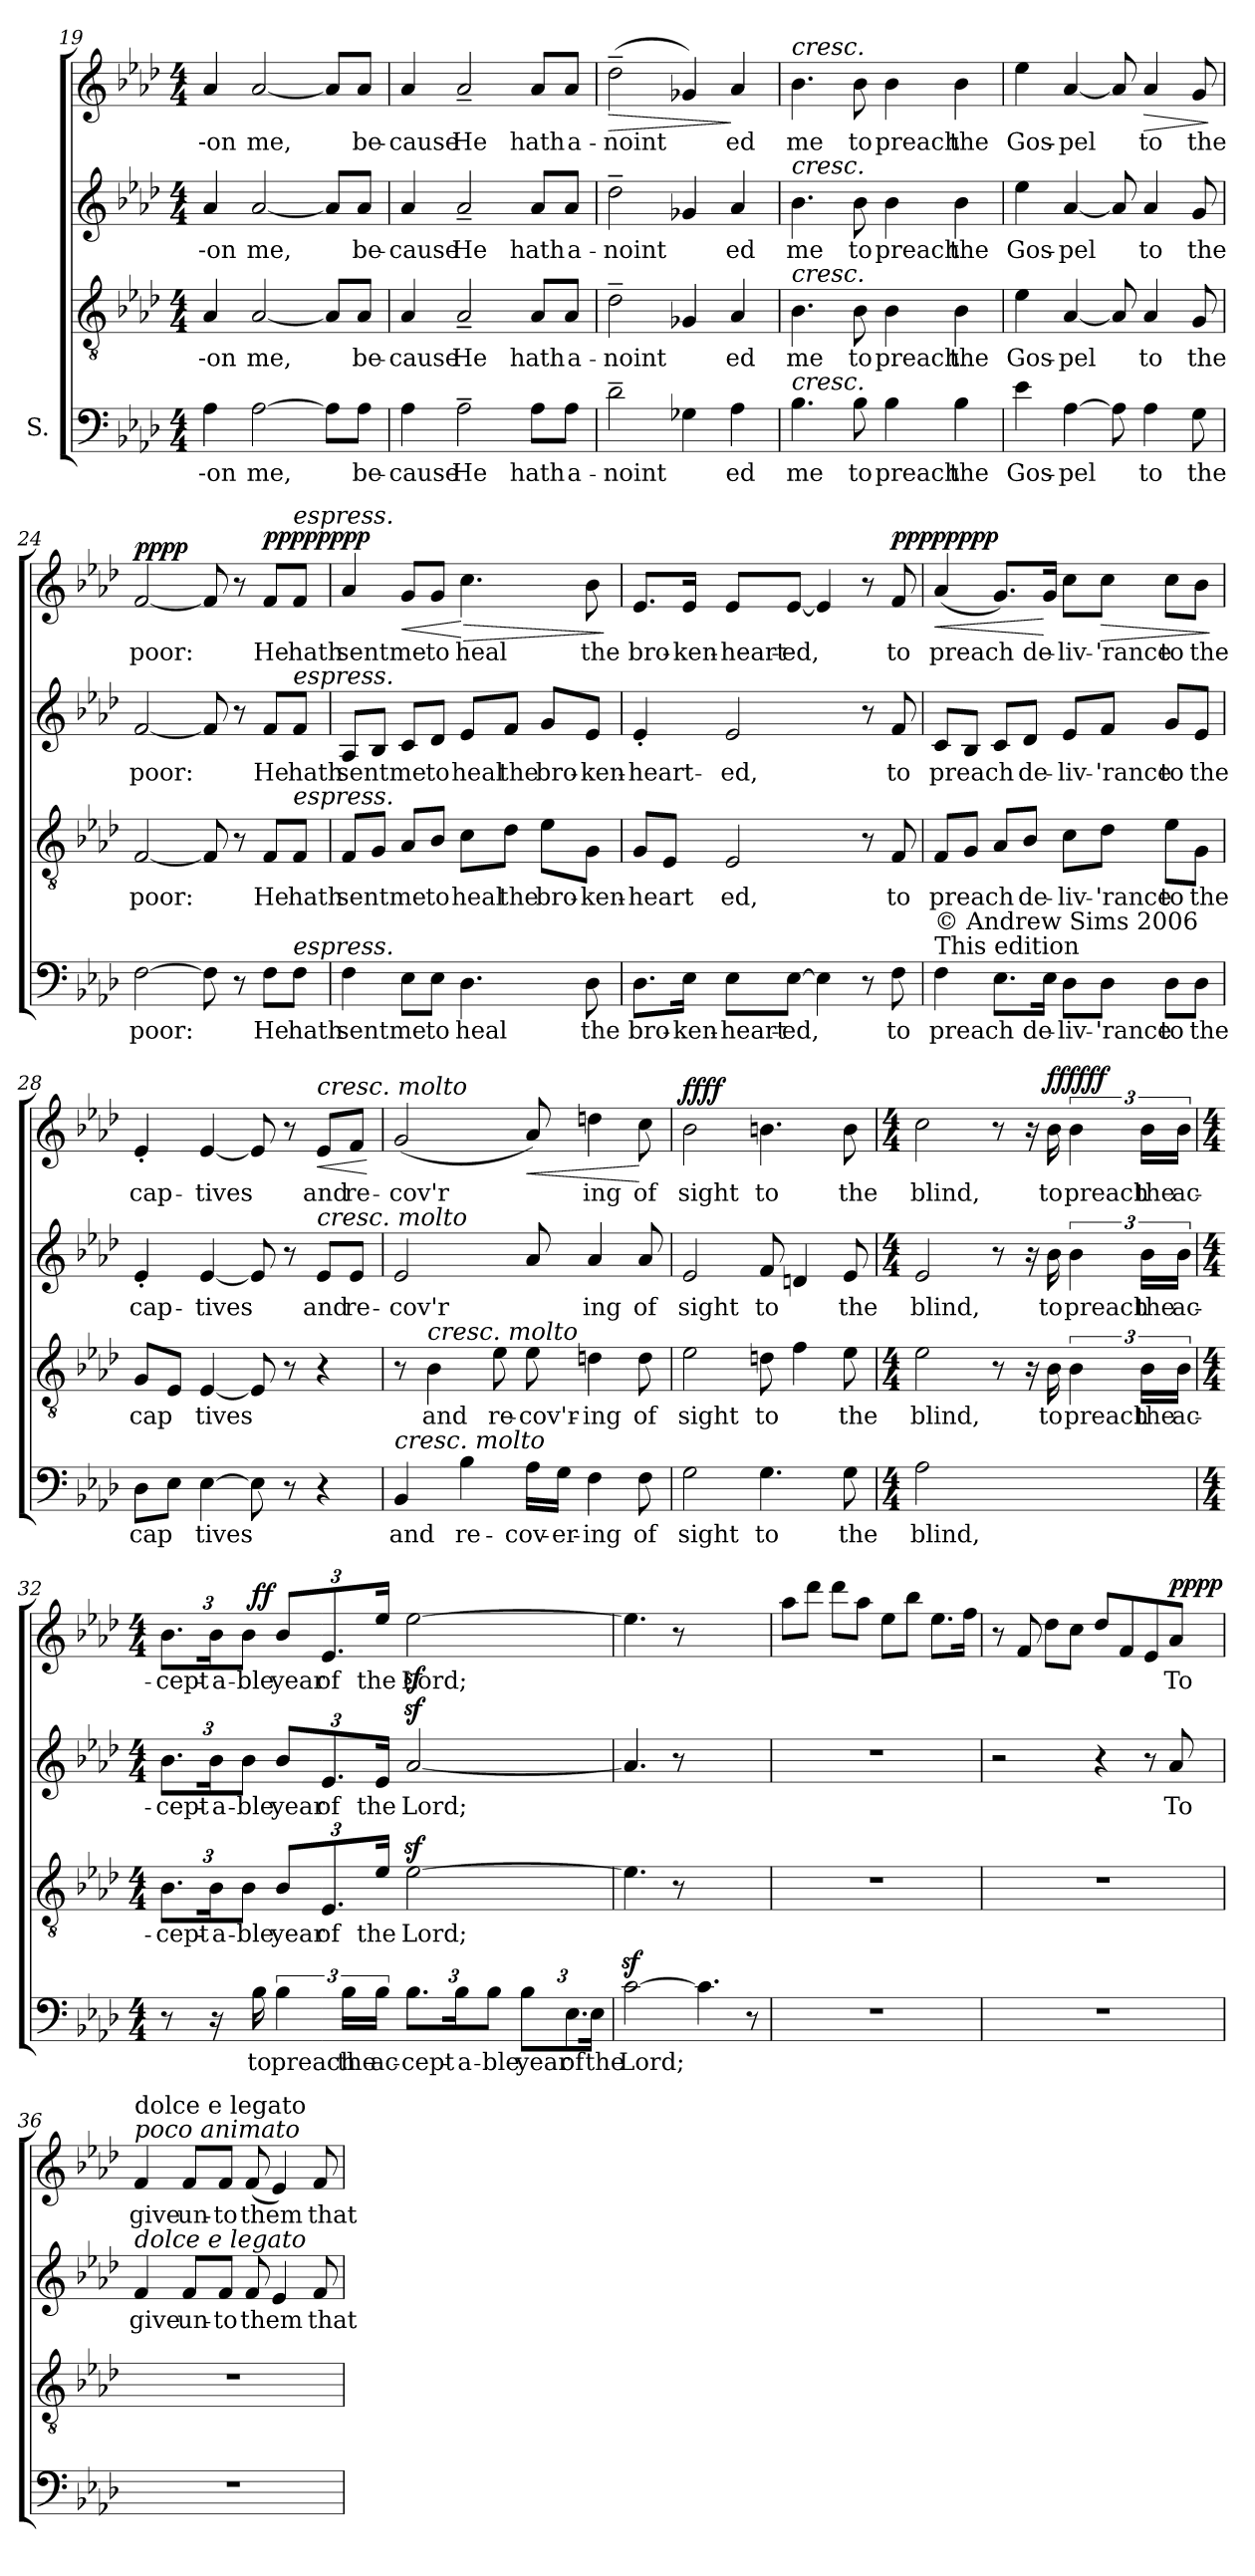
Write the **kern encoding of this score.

**kern	**text	**kern	**text	**kern	**text	**kern	**text	**dynam
*part1	*part1	*part1	*part1	*part1	*part1	*part1	*part1	*part1
*staff4	*staff4	*staff3	*staff3	*staff2	*staff2	*staff1	*staff1	*staff1/2/3/4
*I"S.	*	*	*	*	*	*	*	*
!!LO:LB:g=z
*clefF4	*	*clefGv2	*	*clefG2	*	*clefG2	*	*
*k[b-e-a-d-]	*	*k[b-e-a-d-]	*	*k[b-e-a-d-]	*	*k[b-e-a-d-]	*	*
*A-:	*	*A-:	*	*A-:	*	*A-:	*	*
*M4/4	*	*M4/4	*	*M4/4	*	*M4/4	*	*
=19	=19	=19	=19	=19	=19	=19	=19	=19
!	!LO:LY:b	!	!LO:LY:b	!	!LO:LY:b	!	!LO:LY:b	!
4A-\	--on	4A-/	--on	4a-/	--on	4a-/	--on	.
!	!LO:LY:b	!	!LO:LY:b	!	!LO:LY:b	!	!LO:LY:b	!
[2A-\	me,	[2A-/	me,	[2a-/	me,	[2a-/	me,	.
8A-\L]	.	8A-/L]	.	8a-/L]	.	8a-/L]	.	.
!	!LO:LY:b	!	!LO:LY:b	!	!LO:LY:b	!	!LO:LY:b	!
8A-\J	be-	8A-/J	be-	8a-/J	be-	8a-/J	be-	.
=20	=20	=20	=20	=20	=20	=20	=20	=20
!	!LO:LY:b	!	!LO:LY:b	!	!LO:LY:b	!	!LO:LY:b	!
4A-\	-cause	4A-/	-cause	4a-/	-cause	4a-/	-cause	.
!	!LO:LY:b	!	!LO:LY:b	!	!LO:LY:b	!	!LO:LY:b	!
2A-~\	He	2A-~/	He	2a-~/	He	2a-~/	He	.
!	!LO:LY:b	!	!LO:LY:b	!	!LO:LY:b	!	!LO:LY:b	!
8A-\L	hath	8A-/L	hath	8a-/L	hath	8a-/L	hath	.
!	!LO:LY:b	!	!LO:LY:b	!	!LO:LY:b	!	!LO:LY:b	!
8A-\J	a-	8A-/J	a-	8a-/J	a-	8a-/J	a-	.
=21	=21	=21	=21	=21	=21	=21	=21	=21
!	!LO:LY:b	!	!LO:LY:b	!	!LO:LY:b	!	!LO:LY:b	!LO:HP:b
2d-~\	noint	2d-~\	noint	2dd-~\	noint	(>2dd-~\	-noint	>
4G-X\	.	4G-X/	.	4g-X/	.	4g-X/)	.	.
!	!LO:LY:b	!	!LO:LY:b	!	!LO:LY:b	!	!LO:LY:b	!
4A-\	ed	4A-/	ed	4a-/	ed	4a-/	ed	]
=22	=22	=22	=22	=22	=22	=22	=22	=22
!	!	!	!	!	!	!LO:TX:a:i:t=cresc.	!	!
!	!	!	!	!LO:TX:a:i:t=cresc.	!	!	!	!
!	!	!LO:TX:a:i:t=cresc.	!	!	!	!	!	!
!LO:TX:a:i:t=cresc.	!	!	!	!	!	!	!	!
!	!LO:LY:b	!	!LO:LY:b	!	!LO:LY:b	!	!LO:LY:b	!
4.B-\	me	4.B-\	me	4.b-\	me	4.b-\	me	.
!	!LO:LY:b	!	!LO:LY:b	!	!LO:LY:b	!	!LO:LY:b	!
8B-\	to	8B-\	to	8b-\	to	8b-\	to	.
!	!LO:LY:b	!	!LO:LY:b	!	!LO:LY:b	!	!LO:LY:b	!
4B-\	preach	4B-\	preach	4b-\	preach	4b-\	preach	.
!	!LO:LY:b	!	!LO:LY:b	!	!LO:LY:b	!	!LO:LY:b	!
4B-\	the	4B-\	the	4b-\	the	4b-\	the	.
=23	=23	=23	=23	=23	=23	=23	=23	=23
!	!LO:LY:b	!	!LO:LY:b	!	!LO:LY:b	!	!LO:LY:b	!
4e-\	Gos-	4e-\	Gos-	4ee-\	Gos-	4ee-\	Gos-	.
!	!LO:LY:b	!	!LO:LY:b	!	!LO:LY:b	!	!LO:LY:b	!
[4A-\	-pel	[4A-/	-pel	[4a-/	-pel	[4a-/	-pel	.
8A-\]	.	8A-/]	.	8a-/]	.	8a-/]	.	.
!	!LO:LY:b	!	!LO:LY:b	!	!LO:LY:b	!	!LO:LY:b	!LO:HP:b
4A-\	to	4A-/	to	4a-/	to	4a-/	to	>
!	!LO:LY:b	!	!LO:LY:b	!	!LO:LY:b	!	!LO:LY:b	!
8G\	the	8G/	the	8g/	the	8g/	the	.
.	.	.	.	.	.	.	.	]
!!LO:PB:g=z
=24	=24	=24	=24	=24	=24	=24	=24	=24
!	!LO:LY:b	!	!LO:LY:b	!	!LO:LY:b	!	!LO:LY:b	!LO:DY:b=4
!	!	!	!	!	!	!	!	!LO:DY:n=1:b=3
!	!	!	!	!	!	!	!	!LO:DY:n=2:b=2
!	!	!	!	!	!	!	!	!LO:DY:n=3:b
[2F\	poor:	[2F/	poor:	[2f/	poor:	[2f/	poor:	p p p p
8F\]	.	8F/]	.	8f/]	.	8f/]	.	.
8r	.	8r	.	8r	.	8r	.	.
!	!LO:LY:b	!	!LO:LY:b	!	!LO:LY:b	!	!LO:LY:b	!LO:DY:n=4:b=4
!	!	!	!	!	!	!	!	!LO:DY:n=5:b=3
!	!	!	!	!	!	!	!	!LO:DY:n=6:b=2
!	!	!	!	!	!	!	!	!LO:DY:n=7:b
8F\L	He	8F/L	He	8f/L	He	8f/L	He	pp pp pp pp
!	!	!	!	!	!	!LO:TX:a:i:t=espress.	!	!
!	!	!	!	!LO:TX:a:i:t=espress.	!	!	!	!
!	!	!LO:TX:a:i:t=espress.	!	!	!	!	!	!
!LO:TX:a:i:t=espress.	!	!	!	!	!	!	!	!
!	!LO:LY:b	!	!LO:LY:b	!	!LO:LY:b	!	!LO:LY:b	!
8F\J	hath	8F/J	hath	8f/J	hath	8f/J	hath	.
=25	=25	=25	=25	=25	=25	=25	=25	=25
!	!LO:LY:b	!	!LO:LY:b	!	!LO:LY:b	!	!LO:LY:b	!
4F\	-sent	8F/L	-sent	8A-/L	sent	4a-/	sent	.
.	.	8G/J	.	8B-/J	.	.	.	.
!	!LO:LY:b	!	!LO:LY:b	!	!LO:LY:b	!	!LO:LY:b	!LO:HP:b
8E-\L	me	8A-/L	me	8c/L	me	8g/L	me	<
!	!LO:LY:b	!	!LO:LY:b	!	!LO:LY:b	!	!LO:LY:b	!
8E-\J	to	8B-/J	to	8d-/J	to	8g/J	to	.
!	!LO:LY:b	!	!LO:LY:b	!	!LO:LY:b	!	!LO:LY:b	!LO:HP:n=1:b
4.D-\	heal	8c\L	heal	8e-/L	heal	4.cc\	heal	[ >
!	!	!	!LO:LY:b	!	!LO:LY:b	!	!	!
.	.	8d-\J	the	8f/J	the	.	.	.
!	!	!	!LO:LY:b	!	!LO:LY:b	!	!	!
.	.	8e-\L	bro-	8g/L	bro-	.	.	.
!	!LO:LY:b	!	!LO:LY:b	!	!LO:LY:b	!	!LO:LY:b	!
8D-\	the	8G\J	-ken-	8e-/J	-ken-	8b-\	the	.
.	.	.	.	.	.	.	.	]
=26	=26	=26	=26	=26	=26	=26	=26	=26
!	!LO:LY:b	!	!LO:LY:b	!	!LO:LY:b	!	!LO:LY:b	!
8.D-\L	bro-	8G/L	heart	4e-'/	heart-	8.e-/L	bro-	.
.	.	8E-/J	.	.	.	.	.	.
!	!LO:LY:b	!	!	!	!	!	!LO:LY:b	!
16E-\Jk	-ken-	.	.	.	.	16e-/Jk	-ken-	.
!	!LO:LY:b	!	!LO:LY:b	!	!LO:LY:b	!	!LO:LY:b	!
8E-\L	-heart-	2E-/	ed,	2e-/	-ed,	8e-/L	-heart-	.
!	!LO:LY:b	!	!	!	!	!	!LO:LY:b	!
[8E-\J	-ed,	.	.	.	.	[8e-/J	-ed,	.
4E-\]	.	.	.	.	.	4e-/]	.	.
8r	.	8r	.	8r	.	8r	.	.
!	!LO:LY:b	!	!LO:LY:b	!	!LO:LY:b	!	!LO:LY:b	!LO:DY:b=4
!	!	!	!	!	!	!	!	!LO:DY:n=1:b=3
!	!	!	!	!	!	!	!	!LO:DY:n=2:b=2
!	!	!	!	!	!	!	!	!LO:DY:n=3:b
8F\	to	8F/	to	8f/	to	8f/	to	pp pp pp pp
!!LO:LB:g=z
=27	=27	=27	=27	=27	=27	=27	=27	=27
!LO:TX:a:t=This edition	!	!	!	!	!	!	!	!
!LO:TX:a:t=© Andrew Sims 2006	!	!	!	!	!	!	!	!
!	!LO:LY:b	!	!LO:LY:b	!	!LO:LY:b	!	!LO:LY:b	!LO:HP:b
4F\	preach	8F/L	preach	8c/L	preach	(<4a-/	preach	<
.	.	8G/J	.	8B-/J	.	.	.	.
8.E-\L	.	8A-/L	.	8c/L	.	8.g/L)	.	.
!	!	!	!LO:LY:b	!	!LO:LY:b	!	!	!
.	.	8B-/J	de-	8d-/J	de-	.	.	.
!	!LO:LY:b	!	!	!	!	!	!LO:LY:b	!
16E-\Jk	de-	.	.	.	.	16g/Jk	de-	[
!	!LO:LY:b	!	!LO:LY:b	!	!LO:LY:b	!	!LO:LY:b	!
8D-\L	-liv-	8c\L	-liv-	8e-/L	-liv-	8cc\L	-liv-	.
!	!LO:LY:b	!	!LO:LY:b	!	!LO:LY:b	!	!LO:LY:b	!LO:HP:b
8D-\J	-'rance	8d-\J	-'rance	8f/J	-'rance	8cc\J	-'rance	>
!	!LO:LY:b	!	!LO:LY:b	!	!LO:LY:b	!	!LO:LY:b	!
8D-\L	to	8e-\L	to	8g/L	to	8cc\L	to	.
!	!LO:LY:b	!	!LO:LY:b	!	!LO:LY:b	!	!LO:LY:b	!
8D-\J	the	8G\J	the	8e-/J	the	8b-\J	the	.
.	.	.	.	.	.	.	.	]
=28	=28	=28	=28	=28	=28	=28	=28	=28
!	!LO:LY:b	!	!LO:LY:b	!	!LO:LY:b	!	!LO:LY:b	!
8D-\L	cap	8G/L	-cap	4e-'/	-cap-	4e-'/	cap-	.
8E-\J	.	8E-/J	.	.	.	.	.	.
!	!LO:LY:b	!	!LO:LY:b	!	!LO:LY:b	!	!LO:LY:b	!
[4E-\	tives	[4E-/	tives	[4e-/	-tives	[4e-/	-tives	.
8E-\]	.	8E-/]	.	8e-/]	.	8e-/]	.	.
8r	.	8r	.	8r	.	8r	.	.
!	!	!	!	!	!	!LO:TX:a:i:t=cresc. molto	!	!
!	!	!	!	!LO:TX:a:i:t=cresc. molto	!	!	!	!
!	!	!	!	!	!LO:LY:b	!	!LO:LY:b	!LO:HP:b
4r	.	4r	.	8e-/L	and	8e-/L	and	<
!	!	!	!	!	!LO:LY:b	!	!LO:LY:b	!
.	.	.	.	8e-/J	re-	8f/J	re-	.
.	.	.	.	.	.	.	.	[
=29	=29	=29	=29	=29	=29	=29	=29	=29
!LO:TX:a:i:t=cresc. molto	!	!	!	!	!	!	!	!
!	!LO:LY:b	!	!	!	!LO:LY:b	!	!LO:LY:b	!
4BB-/	and	8r	.	2e-/	cov'r	(<2g/	cov'r	.
!	!	!LO:TX:a:i:t=cresc. molto	!	!	!	!	!	!
!	!	!	!LO:LY:b	!	!	!	!	!
.	.	4B-\	and	.	.	.	.	.
!	!LO:LY:b	!	!	!	!	!	!	!
4B-\	re-	.	.	.	.	.	.	.
!	!	!	!LO:LY:b	!	!	!	!	!
.	.	8e-\	re-	.	.	.	.	.
!	!LO:LY:b	!	!LO:LY:b	!	!	!	!	!LO:HP:b
16A-\LL	-cov-	8e-\	-cov'r-	8a-/	.	8a-/)	.	<
!	!LO:LY:b	!	!	!	!	!	!	!
16G\JJ	-er-	.	.	.	.	.	.	.
!	!LO:LY:b	!	!LO:LY:b	!	!LO:LY:b	!	!LO:LY:b	!
4F\	-ing	4dn\	-ing	4a-/	ing	4ddn\	ing	.
!	!LO:LY:b	!	!LO:LY:b	!	!LO:LY:b	!	!LO:LY:b	!
8F\	of	8d\	of	8a-/	of	8cc\	of	[
!!LO:PB:g=z
=30	=30	=30	=30	=30	=30	=30	=30	=30
!	!LO:LY:b	!	!LO:LY:b	!	!LO:LY:b	!	!LO:LY:b	!LO:DY:b=4
!	!	!	!	!	!	!	!	!LO:DY:n=1:b=3
!	!	!	!	!	!	!	!	!LO:DY:n=2:b=2
!	!	!	!	!	!	!	!	!LO:DY:n=3:b
2G\	sight	2e-\	sight	2e-/	sight	2b-\	sight	f f f f
!	!LO:LY:b	!	!LO:LY:b	!	!LO:LY:b	!	!LO:LY:b	!
4.G\	to	8dn\	to	8f/	to	4.bn\	to	.
.	.	4f\	.	4dn/	.	.	.	.
!	!LO:LY:b	!	!LO:LY:b	!	!LO:LY:b	!	!LO:LY:b	!
8G\	the	8e-\	the	8e-/	the	8b\	the	.
=31	=31	=31	=31	=31	=31	=31	=31	=31
*M4/4	*	*M4/4	*	*M4/4	*	*M4/4	*	*
!	!LO:LY:b	!	!LO:LY:b	!	!LO:LY:b	!	!LO:LY:b	!
2A-\	-blind,	2e-\	-blind,	2e-/	-blind,	2cc\	blind,	.
2ryy	.	8r	.	8r	.	8r	.	.
.	.	16r	.	16r	.	16r	.	.
!	!	!	!LO:LY:b	!	!LO:LY:b	!	!LO:LY:b	!LO:DY:b=3
!	!	!	!	!	!	!	!	!LO:DY:n=1:b=2
!	!	!	!	!	!	!	!	!LO:DY:n=2:b
.	.	16B-\	to	16b-\	to	16b-\	to	ff ff ff
!	!	!	!LO:LY:b	!	!LO:LY:b	!	!LO:LY:b	!
.	.	6B-\	preach	6b-\	preach	6b-\	preach	.
!	!	!	!LO:LY:b	!	!LO:LY:b	!	!LO:LY:b	!
.	.	24B-\LL	the	24b-\LL	the	24b-\LL	the	.
!	!	!	!LO:LY:b	!	!LO:LY:b	!	!LO:LY:b	!
.	.	24B-\JJ	ac-	24b-\JJ	ac-	24b-\JJ	ac-	.
=32	=32	=32	=32	=32	=32	=32	=32	=32
*M4/4	*	*M4/4	*	*M4/4	*	*M4/4	*	*
*	*	*Xbrackettup	*	*	*	*	*	*
!	!	!	!LO:LY:b	!	!	!	!	!
*	*	*	*	*Xbrackettup	*	*	*	*
!	!	!	!	!	!LO:LY:b	!	!	!
*	*	*	*	*	*	*Xbrackettup	*	*
!	!	!	!	!	!	!	!LO:LY:b	!
8r	.	12.B-\L	cept-	12.b-\L	cept-	12.b-\L	cept-	.
!	!	!	!LO:LY:b	!	!LO:LY:b	!	!LO:LY:b	!
16r	.	24B-\K	-a-	24b-\K	-a-	24b-\K	-a-	.
!	!	!	!LO:LY:b	!	!LO:LY:b	!	!LO:LY:b	!
.	.	12B-\J	-ble	12b-\J	-ble	12b-\J	-ble	.
!	!LO:LY:b	!	!	!	!	!	!	!LO:DY:b=4
16B-\	to	.	.	.	.	.	.	ff
!	!LO:LY:b	!	!LO:LY:b	!	!LO:LY:b	!	!LO:LY:b	!
6B-\	preach	12B-/L	year	12b-/L	year	12b-/L	year	.
!	!	!	!LO:LY:b	!	!LO:LY:b	!	!LO:LY:b	!
.	.	12.E-/	of	12.e-/	of	12.e-/	of	.
!	!LO:LY:b	!	!	!	!	!	!	!
24B-\LL	the	.	.	.	.	.	.	.
!	!LO:LY:b	!	!LO:LY:b	!	!LO:LY:b	!	!LO:LY:b	!
24B-\JJ	ac-	24e-/Jk	the	24e-/Jk	the	24ee-/Jk	the	.
*Xbrackettup	*	*	*	*	*	*	*	*
!	!LO:LY:b	!	!LO:LY:b	!	!LO:LY:b	!	!LO:LY:b	!
12.B-\L	-cept-	[2e-z<\	Lord;	[2a-z</	Lord;	[2ee-z<\	Lord;	.
!	!LO:LY:b	!	!	!	!	!	!	!
24B-\K	-a-	.	.	.	.	.	.	.
!	!LO:LY:b	!	!	!	!	!	!	!
12B-\J	-ble	.	.	.	.	.	.	.
!	!LO:LY:b	!	!	!	!	!	!	!
12B-\L	year	.	.	.	.	.	.	.
!	!LO:LY:b	!	!	!	!	!	!	!
12.E-\	of	.	.	.	.	.	.	.
!	!LO:LY:b	!	!	!	!	!	!	!
24E-\Jk	the	.	.	.	.	.	.	.
!!LO:LB:g=z
=33	=33	=33	=33	=33	=33	=33	=33	=33
!	!LO:LY:b	!	!	!	!	!	!	!
[2cz<\	Lord;	4.e-\]	.	4.a-/]	.	4.ee-\]	.	.
.	.	8r	.	8r	.	8r	.	.
4.c\]	.	2ryy	.	2ryy	.	2ryy	.	.
8r	.	.	.	.	.	.	.	.
!!LO:PB:g=z
=34	=34	=34	=34	=34	=34	=34	=34	=34
1r	.	1r	.	1r	.	8aa-!\L	.	.
.	.	.	.	.	.	8ddd-!\J	.	.
.	.	.	.	.	.	8ddd-!\L	.	.
.	.	.	.	.	.	8aa-!\J	.	.
.	.	.	.	.	.	8ee-!\L	.	.
.	.	.	.	.	.	8bb-!\J	.	.
.	.	.	.	.	.	8.ee-!\L	.	.
.	.	.	.	.	.	16ff!\Jk	.	.
=35	=35	=35	=35	=35	=35	=35	=35	=35
1r	.	1r	.	2r	.	8r	.	.
.	.	.	.	.	.	8f!/	.	.
.	.	.	.	.	.	8dd-!\L	.	.
.	.	.	.	.	.	8cc!\J	.	.
.	.	.	.	4r	.	8dd-!/L	.	.
.	.	.	.	.	.	8f!/	.	.
.	.	.	.	8r	.	8e-!/	.	.
!	!	!	!	!	!LO:LY:b	!	!LO:LY:b	!LO:DY:b=2
!	!	!	!	!	!	!	!	!LO:DY:n=1:b
.	.	.	.	8a-/	To	8a-/J	To	pp pp
=36	=36	=36	=36	=36	=36	=36	=36	=36
!	!	!	!	!	!	!LO:TX:a:i:t=poco animato	!	!
!	!	!	!	!	!	!LO:TX:a:t=dolce e legato	!	!
!	!	!	!	!LO:TX:a:i:t=dolce e legato	!	!	!	!
!	!	!	!	!	!LO:LY:b	!	!LO:LY:b	!
1r	.	1r	.	4f/	give	4f/	give	.
!	!	!	!	!	!LO:LY:b	!	!LO:LY:b	!
.	.	.	.	8f/L	un-	8f/L	un-	.
!	!	!	!	!	!LO:LY:b	!	!LO:LY:b	!
.	.	.	.	8f/J	-to	8f/J	-to	.
!	!	!	!	!	!LO:LY:b	!	!LO:LY:b	!
.	.	.	.	8f/	them	(<8f/	them	.
.	.	.	.	4e-/	.	4e-/)	.	.
!	!	!	!	!	!LO:LY:b	!	!LO:LY:b	!
.	.	.	.	8f/	that	8f/	that	.
=	=	=	=	=	=	=	=	=
*-	*-	*-	*-	*-	*-	*-	*-	*-
